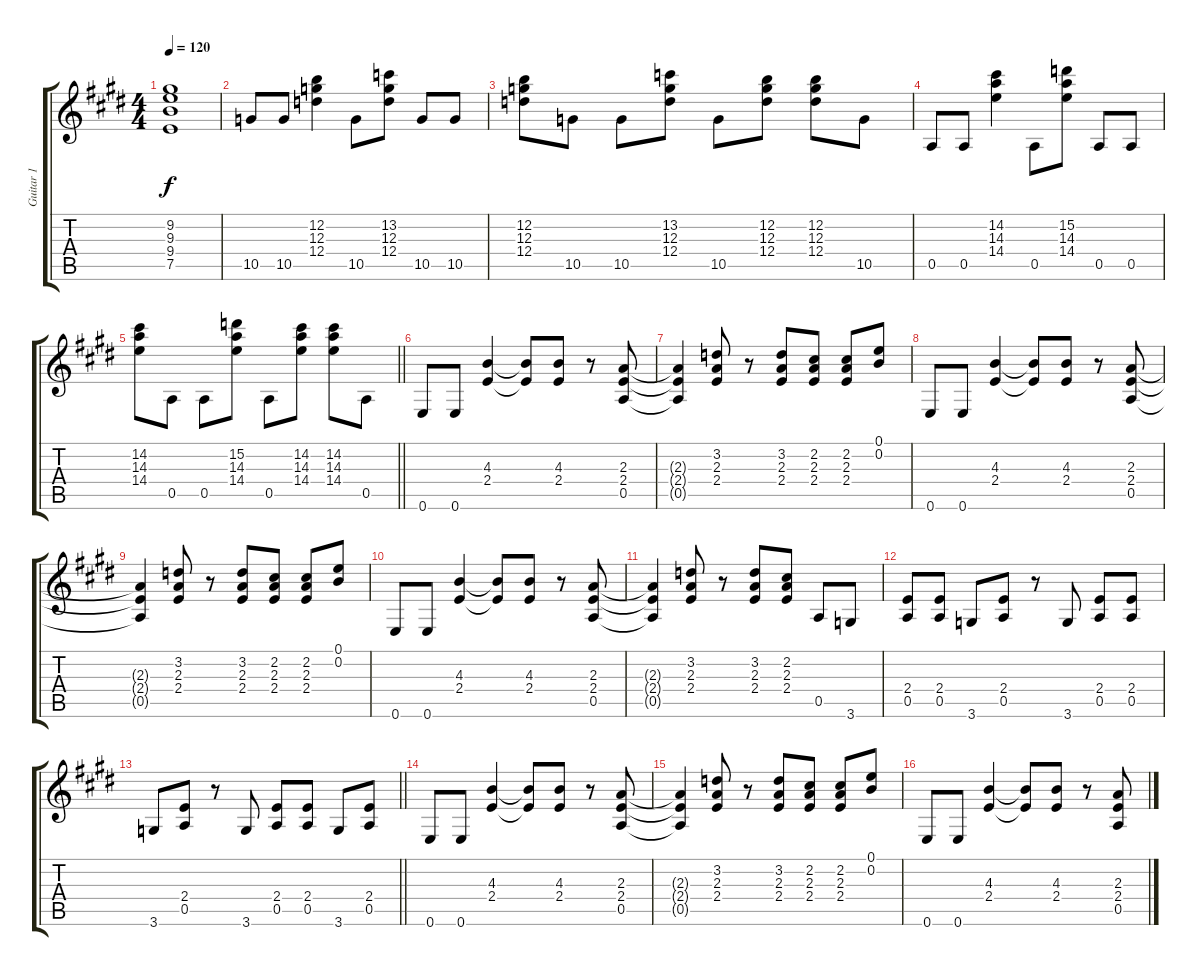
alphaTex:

\track ("Guitar 1" "Guitar 1") {instrument distortionguitar}
\staff {score tabs}
\tuning (E4 B3 G3 D3 A2 E2) {hide}
\ts (4 4)
\tempo 120
\clef g2
\ks e
(9.2{t} 9.3{t} 9.4{t} 7.5{t}).1{dy f} |
10.5.8 10.5.8 (12.2 12.3 12.4).4 10.5.8 (13.2 12.3 12.4).8 10.5.8 10.5.8 |
(12.2 12.3 12.4).8 10.5.8 10.5.8 (13.2 12.3 12.4).8 10.5.8 (12.2 12.3 12.4).8 (12.2 12.3 12.4).8 10.5.8 |
0.5.8 0.5.8 (14.2 14.3 14.4).4 0.5.8 (15.2 14.3 14.4).8 0.5.8 0.5.8 |
\barLineRight lightlight
(14.2 14.3 14.4).8 0.5.8 0.5.8 (15.2 14.3 14.4).8 0.5.8 (14.2 14.3 14.4).8 (14.2 14.3 14.4).8 0.5.8 |
0.6.8 0.6.8 (4.3 2.4).4 (4.3{t} 2.4{t}).8 (4.3 2.4).8 r.8 (2.3 2.4 0.5).8 |
(2.3{t} 2.4{t} 0.5{t}).4 (3.2 2.3 2.4).8 r.8 (3.2 2.3 2.4).8 (2.2 2.3 2.4).8 (2.2 2.3 2.4).8 (0.1 0.2).8 |
0.6.8 0.6.8 (4.3 2.4).4 (4.3{t} 2.4{t}).8 (4.3 2.4).8 r.8 (2.3 2.4 0.5).8 |
(2.3{t} 2.4{t} 0.5{t}).4 (3.2 2.3 2.4).8 r.8 (3.2 2.3 2.4).8 (2.2 2.3 2.4).8 (2.2 2.3 2.4).8 (0.1 0.2).8 |
0.6.8 0.6.8 (4.3 2.4).4 (4.3{t} 2.4{t}).8 (4.3 2.4).8 r.8 (2.3 2.4 0.5).8 |
(2.3{t} 2.4{t} 0.5{t}).4 (3.2 2.3 2.4).8 r.8 (3.2 2.3 2.4).8 (2.2 2.3 2.4).8 0.5.8 3.6.8 |
(2.4 0.5).8 (2.4 0.5).8 3.6.8 (2.4 0.5).8 r.8 3.6.8 (2.4 0.5).8 (2.4 0.5).8 |
\barLineRight lightlight
3.6.8 (2.4 0.5).8 r.8 3.6.8 (2.4 0.5).8 (2.4 0.5).8 3.6.8 (2.4 0.5).8 |
0.6.8 0.6.8 (4.3 2.4).4 (4.3{t} 2.4{t}).8 (4.3 2.4).8 r.8 (2.3 2.4 0.5).8 |
(2.3{t} 2.4{t} 0.5{t}).4 (3.2 2.3 2.4).8 r.8 (3.2 2.3 2.4).8 (2.2 2.3 2.4).8 (2.2 2.3 2.4).8 (0.1 0.2).8 |
0.6.8 0.6.8 (4.3 2.4).4 (4.3{t} 2.4{t}).8 (4.3 2.4).8 r.8 (2.3 2.4 0.5).8
